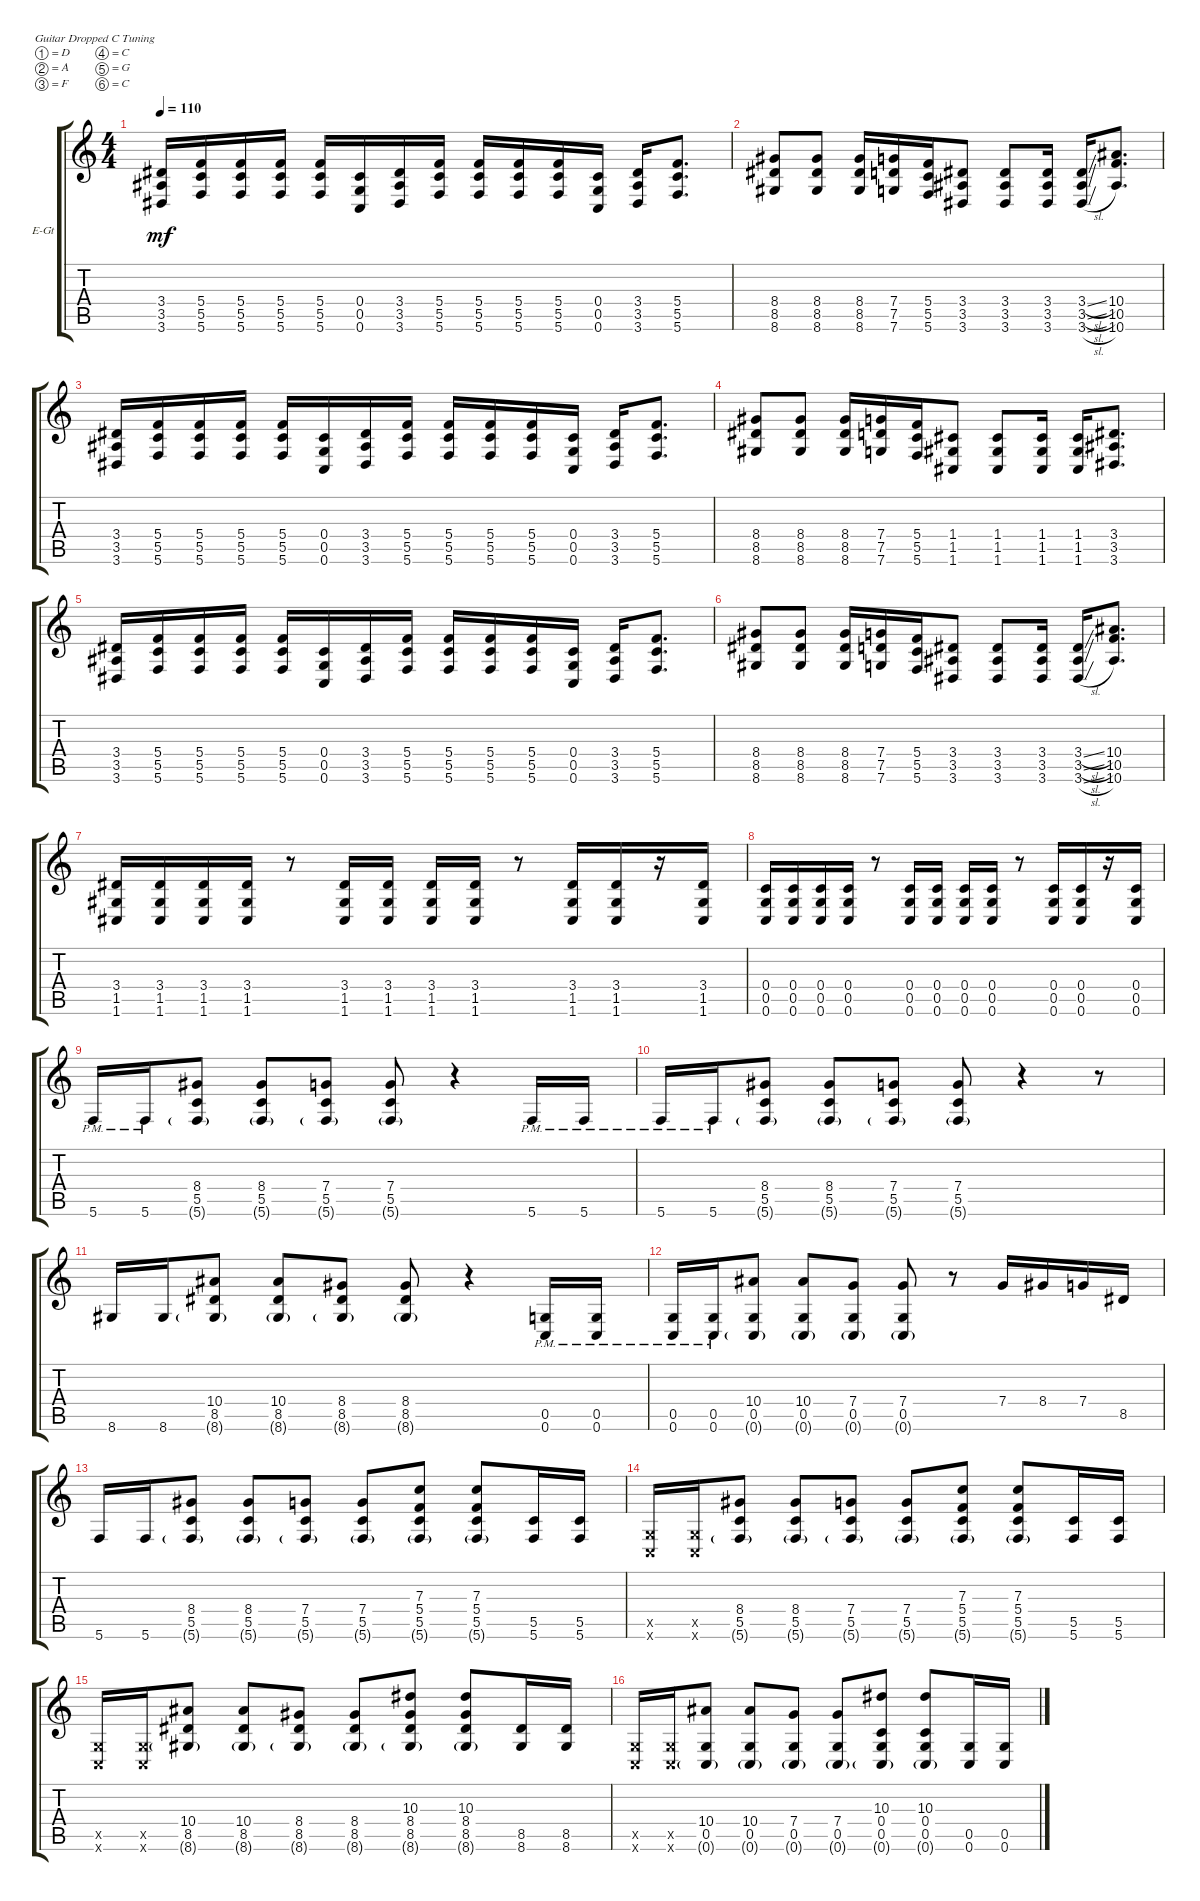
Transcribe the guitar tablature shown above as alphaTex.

\defaultSystemsLayout 4
\bracketExtendMode groupsimilarinstruments
\firstSystemTrackNameOrientation horizontal
\otherSystemsTrackNameOrientation horizontal
\track ("Electric Guitar" "E-Gt") {instrument overdrivenguitar}
\staff {score tabs}
\tuning (D4 A3 F3 C3 G2 C2)
\ts (4 4)
\tempo 110
\clef g2
\ks c
(3.6 3.5 3.4).16{dy mf} (5.4 5.5 5.6).16 (5.6 5.5 5.4).16 (5.4 5.5 5.6).16 (5.6 5.5 5.4).16 (0.4 0.5 0.6).16 (3.6 3.5 3.4).16 (5.4 5.5 5.6).16 (5.6 5.5 5.4).16 (5.4 5.5 5.6).16 (5.4 5.6 5.5).16 (0.4 0.5 0.6).16 (3.6 3.5 3.4).16 (5.4 5.5 5.6).8{d} |
(8.6 8.5 8.4).8 (8.6 8.5 8.4).8 (8.4 8.5 8.6).16 (7.6 7.5 7.4).16 (5.4 5.6 5.5).16 (3.4 3.5 3.6).8 (3.4 3.5 3.6).8 (3.6 3.4 3.5).16 (3.5{sl} 3.4{sl} 3.6{sl}).16 (10.6 10.5 10.4).8{d} |
(3.6 3.5 3.4).16 (5.4 5.5 5.6).16 (5.6 5.5 5.4).16 (5.4 5.5 5.6).16 (5.6 5.5 5.4).16 (0.4 0.5 0.6).16 (3.6 3.5 3.4).16 (5.4 5.5 5.6).16 (5.6 5.5 5.4).16 (5.4 5.5 5.6).16 (5.4 5.6 5.5).16 (0.4 0.5 0.6).16 (3.6 3.5 3.4).16 (5.4 5.5 5.6).8{d} |
(8.6 8.5 8.4).8 (8.4 8.5 8.6).8 (8.6 8.5 8.4).16 (7.4 7.5 7.6).16 (5.6 5.5 5.4).16 (1.6 1.4 1.5).8 (1.5 1.4 1.6).8 (1.6 1.5 1.4).16 (1.4 1.5 1.6).16 (3.4 3.5 3.6).8{d} |
(3.6 3.5 3.4).16 (5.4 5.5 5.6).16 (5.6 5.5 5.4).16 (5.4 5.5 5.6).16 (5.6 5.5 5.4).16 (0.4 0.5 0.6).16 (3.6 3.5 3.4).16 (5.4 5.5 5.6).16 (5.6 5.5 5.4).16 (5.4 5.5 5.6).16 (5.4 5.6 5.5).16 (0.4 0.5 0.6).16 (3.6 3.5 3.4).16 (5.4 5.5 5.6).8{d} |
(8.6 8.5 8.4).8 (8.6 8.5 8.4).8 (8.4 8.5 8.6).16 (7.6 7.5 7.4).16 (5.4 5.6 5.5).16 (3.4 3.5 3.6).8 (3.4 3.5 3.6).8 (3.6 3.4 3.5).16 (3.5{sl} 3.4{sl} 3.6{sl}).16 (10.6 10.5 10.4).8{d} |
(1.6 1.5 3.4).16 (1.6 1.5 3.4).16 (3.4 1.5 1.6).16 (1.6 1.5 3.4).16 r.8 (1.5 3.4 1.6).16 (1.6 1.5 3.4).16 (3.4 1.5 1.6).16 (3.4 1.5 1.6).16 r.8 (3.4 1.5 1.6).16 (1.5 3.4 1.6).16 r.16 (1.6 1.5 3.4).16 |
(0.6 0.5 0.4).16 (0.4 0.5 0.6).16 (0.6 0.5 0.4).16 (0.4 0.5 0.6).16 r.8 (0.6 0.4 0.5).16 (0.5 0.4 0.6).16 (0.6 0.5 0.4).16 (0.4 0.5 0.6).16 r.8 (0.4 0.5 0.6).16 (0.6 0.5 0.4).16 r.16 (0.4 0.5 0.6).16 |
5.6{pm}.16 5.6{pm}.16 (5.6{g} 5.5 8.4).8 (8.4 5.5 5.6{g}).8 (5.6{g} 5.5 7.4).8 (7.4 5.5 5.6{g}).8 r.4 5.6{pm}.16 5.6{pm}.16 |
5.6{pm}.16 5.6{pm}.16 (5.6{g} 5.5 8.4).8 (5.6{g} 8.4 5.5).8 (7.4 5.5 5.6{g}).8 (5.6{g} 5.5 7.4).8 r.4 r.8 |
8.6.16 8.6.16 (8.6{g} 8.5 10.4).8 (10.4 8.5 8.6{g}).8 (8.6{g} 8.5 8.4).8 (8.4 8.6{g} 8.5).8 r.4 (0.6{pm} 0.5).16 (0.6{pm} 0.5).16 |
(0.5 0.6{pm}).16 (0.5 0.6{pm}).16 (0.6{g} 0.5 10.4).8 (10.4 0.5 0.6{g}).8 (0.6{g} 0.5 7.4).8 (7.4 0.5 0.6{g}).8 r.8 7.4.16 8.4.16 7.4.16 8.5.16 |
5.6.16 5.6.16 (5.6{g} 5.5 8.4).8 (8.4 5.5 5.6{g}).8 (5.6{g} 5.5 7.4).8 (7.4 5.5 5.6{g}).8 (5.6{g} 5.5 5.4 7.3).8 (5.6{g} 5.5 5.4 7.3).8 (5.6 5.5).16 (5.6 5.5).16 |
(0.6{x} 0.5{x}).16 (0.6{x} 0.5{x}).16 (5.6{g} 5.5 8.4).8 (8.4 5.5 5.6{g}).8 (5.6{g} 5.5 7.4).8 (7.4 5.5 5.6{g}).8 (5.6{g} 5.5 5.4 7.3).8 (7.3 5.4 5.5 5.6{g}).8 (5.6 5.5).16 (5.6 5.5).16 |
(0.6{x} 0.5{x}).16 (0.5{x} 0.6{x}).16 (8.6{g} 8.5 10.4).8 (10.4 8.5 8.6{g}).8 (8.6{g} 8.5 8.4).8 (8.4 8.5 8.6{g}).8 (10.3 8.4 8.5 8.6{g}).8 (10.3 8.4 8.5 8.6{g}).8 (8.6 8.5).16 (8.5 8.6).16 |
(0.6{x} 0.5{x}).16 (0.5{x} 0.6{x}).16 (0.6{g} 0.5 10.4).8 (10.4 0.5 0.6{g}).8 (0.6{g} 0.5 7.4).8 (7.4 0.5 0.6{g}).8 (10.3 0.4 0.5 0.6{g}).8 (10.3 0.4 0.5 0.6{g}).8 (0.6 0.5).16 (0.5 0.6).16
